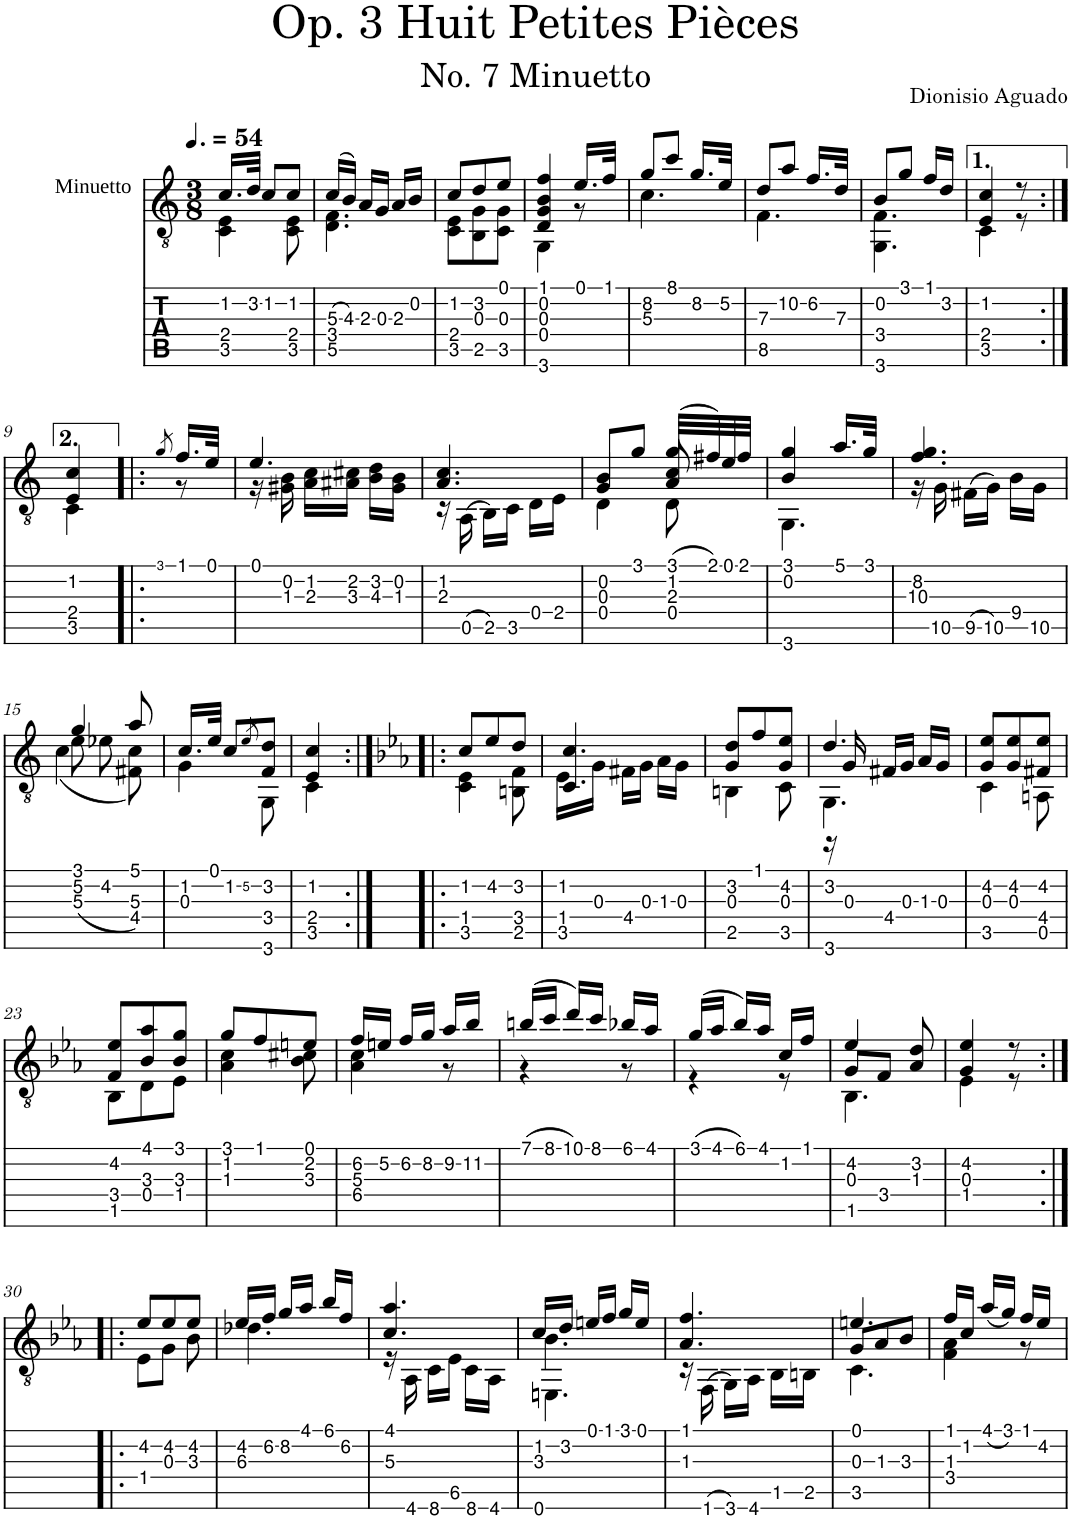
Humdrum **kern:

**kern	**kern
*part1	*part1
*staff2	*staff1
*I"Classical Guitar	*
*I'Guit.	*
*stria6	*
*	*clefGv2
*k[]	*k[]
*C:	*C:
*M3/8	*M3/8
*MM81	*MM81
=1	=1
*^	*^
16.cLL	4C 4E	16.c/LL	4C\ 4E\
32dJk	.	32d/JJk	.
8c	.	8c/L	.
8cJ	8C 8E	8c/J	8C\ 8E\
=2	=2	=2	=2
16cLL	4.D 4.F	(16c/LL	4.D\ 4.F\
16B	.	16B/JJ)	.
16A	.	16A/LL	.
16G	.	16G/JJ	.
16A	.	16A/LL	.
16BJJ	.	16B/JJ	.
=3	=3	=3	=3
8cL	8C\ 8E\L	8c/L	8C\ 8E\L
8d	8BB\ 8G\	8d/	8BB\ 8G\
8eJ	8C\ 8G\J	8e/J	8C\ 8G\J
=4	=4	=4	=4
4D 4G 4B 4f	4GG	4D/ 4G/ 4B/ 4f/	4GG\
16.eLL	8r	16.e/LL	8r
32fJJk	.	32f/JJk	.
=5	=5	=5	=5
8gL	4.c	8g/L	4.c\
8cc	.	8cc/J	.
16.gL	.	16.g/LL	.
32eJJk	.	32e/JJk	.
=6	=6	=6	=6
8dL	4.F	8d/L	4.F\
8a	.	8a/J	.
16.fL	.	16.f/LL	.
32dJJk	.	32d/JJk	.
=7	=7	=7	=7
8BL	4.GG 4.F	8B/L	4.GG\ 4.F\
8g	.	8g/J	.
16fL	.	16f/LL	.
16dJJ	.	16d/JJ	.
=8	=8	=8	=8
4E 4c	4C	4E/ 4c/	4C\
8r	8r	8r	8r
!!LO:LB:g=z	!!
=9:|!	=9:|!	=9:|!	=9:|!
4E 4c	4C	4E/ 4c/	4C\
=9X1!|:	=9X1!|:	=9X1!|:	=9X1!|:
qg	.	8qg/	.
16.fLL	8r	16.f/LL	8r
32eJJk	.	32e/JJk	.
=10	=10	=10	=10
4.e	16r	4.e/	16r
.	16G#X\ 16B\LL	.	16G#X\ 16B\
.	16A\ 16c\	.	16A\ 16c\LL
.	16A#X\ 16c#X\	.	16A#X\ 16c#X\JJ
.	16B\ 16d\	.	16B\ 16d\LL
.	16G#\ 16B\JJ	.	16G#\ 16B\JJ
=11	=11	=11	=11
4.A 4.c	16r	4.A/ 4.c/	16r
.	16AALL	.	(>16AA\
.	16BB	.	16BB\LL)
.	16C	.	16C\JJ
.	16D	.	16D\LL
.	16EJJ	.	16E\JJ
=12	=12	=12	=12
*	*^	*	*^
8BL	4D	4G	8B/L	4D\	4G/
8g	.	.	8g/J	.	.
32gLL	8D	8A 8c	(32g/LLL	8D\	8A/ 8c/
32f#X	.	.	32f#X/)	.	.
32e	.	.	32e/	.	.
32f#JJJ	.	.	32f#/JJJ	.	.
*	*v	*v	*	*	*
*	*	*	*v	*v
=13	=13	=13	=13
4B 4g	4.GG	4B/ 4g/	4.GG\
16.aLL	.	16.a/LL	.
32gJJk	.	32g/JJk	.
=14	=14	=14	=14
4.f 4.g	16r	4.f/ 4.g/	16r
.	16GLL	.	16G\
.	16F#X	.	(>16F#X\LL
.	16G	.	16G\JJ)
.	16B	.	16B\LL
.	16GJJ	.	16G\JJ
!!LO:LB:g=z
=15	=15	=15	=15
*	*^	*	*^
4g	8eL	4c	4g/	8e\	(4c\
.	8e-XJ	.	.	8e-X\	.
8a	8r	8F#X 8c	8a/	8ryy	8F#X\ 8c\)
*	*v	*v	*	*	*
*	*	*	*v	*v
=16	=16	=16	=16
16.cLL	4G	16.c/LL	4G\
32eJk	.	32e/JJk	.
8c	.	8c/L	.
qe	.	8qe/	.
8F\ 8d\J	8GG	8F/ 8d/J	8GG\
=17	=17	=17	=17
4E 4c	4C	4E/ 4c/	4C\
=18:|!|:	=18:|!|:	=18:|!|:	=18:|!|:
*k[b-e-a-]	*	*k[b-e-a-]	*
*c:	*	*c:	*
8cL	4C 4E-	8c/L	4C\ 4E-\
8e-	.	8e-/	.
8dJ	8BBn 8F	8d/J	8BBn\ 8F\
=19	=19	=19	=19
*	*^	*	*^
4.c	16E-LL	4.C	4.c/	16E-\LL	4.C/
.	16G	.	.	16G\JJ	.
.	16F#X	.	.	16F#X\LL	.
.	16G	.	.	16G\JJ	.
.	16A-	.	.	16A-\LL	.
.	16GJJ	.	.	16G\JJ	.
*	*v	*v	*	*	*
*	*	*	*v	*v
=20	=20	=20	=20
8G\ 8d\L	4BBn	8G/ 8d/L	4BBn\
8f	.	8f/	.
8G\ 8e-\J	8C	8G/ 8e-/J	8C\
=21	=21	=21	=21
*	*^	*	*^
4.d	4.GG	16r	4.d/	4.GG\	16r
.	.	16GLL	.	.	16G/
.	.	16F#X	.	.	16F#X/LL
.	.	16G	.	.	16G/JJ
.	.	16A-	.	.	16A-/LL
.	.	16GJJ	.	.	16G/JJ
*	*v	*v	*	*	*
*	*	*	*v	*v
=22	=22	=22	=22
8G\ 8e-\L	4C	8G/ 8e-/L	4C\
8G\ 8e-\	.	8G/ 8e-/	.
8F#X\ 8e-\J	8AAn	8F#X/ 8e-/J	8AAn\
!!LO:LB:g=z	!!
=23	=23	=23	=23
8F\ 8e-\L	8BB-L	8F/ 8e-/L	8BB-\L
8B-\ 8a-\	8D	8B-/ 8a-/	8D\
8B-\ 8g\J	8E-J	8B-/ 8g/J	8E-\J
=24	=24	=24	=24
8gL	4A- 4c	8g/L	4A-\ 4c\
8f	.	8f/	.
8enJ	8B- 8c#	8en/J	8B-\ 8c#X\
=25	=25	=25	=25
16fLL	4A- 4c	16f/LL	4A-\ 4c\
16en	.	16en/JJ	.
16f	.	16f/LL	.
16g	.	16g/JJ	.
16a-	8r	16a-/LL	8r
16b-JJ	.	16b-/JJ	.
=26	=26	=26	=26
16bnLL	4r	(16bn/LL	4r
16cc	.	16cc/JJ	.
16dd	.	16dd/LL)	.
16cc	.	16cc/JJ	.
16b-X	8r	16b-X/LL	8r
16a-JJ	.	16a-/JJ	.
=27	=27	=27	=27
16gLL	4r	(16g/LL	4r
16a-	.	16a-/JJ	.
16b-	.	16b-/LL)	.
16a-	.	16a-/JJ	.
16c	8r	16c/LL	8r
16fJJ	.	16f/JJ	.
=28	=28	=28	=28
*	*^	*	*^
4e-	4.BB-	8GL	4e-/	4.BB-\	8G/L
.	.	8FJ	.	.	8F/J
8A- 8d	.	8r	8A-/ 8d/	.	8ryy
*	*v	*v	*	*	*
*	*	*	*v	*v
=29	=29	=29	=29
4G 4e-	4E-	4G/ 4e-/	4E-\
8r	8r	8r	8r
!!LO:LB:g=z	!!
=30:|!|:	=30:|!|:	=30:|!|:	=30:|!|:
8e-L	8E-L	8e-/L	8E-\L
8e-	8G	8e-/	8G\J
8e-J	8B-J	8e-/J	8B-\
=31	=31	=31	=31
4.d-X	16e-LL	4.d-X\	16e-/LL
.	16f	.	16f/JJ
.	16g	.	16g/LL
.	16a-	.	16a-/JJ
.	16b-	.	16b-/LL
.	16fJJ	.	16f/JJ
=32	=32	=32	=32
4.c 4.a-	16r	4.c/ 4.a-/	16r
.	16AA-LL	.	16AA-\
.	16C	.	16C\LL
.	16E-	.	16E-\JJ
.	16C	.	16C\LL
.	16AA-JJ	.	16AA-\JJ
=33	=33	=33	=33
*	*^	*	*^
4.B-	4.EEn	16cLL	4.B-\	4.EEn\	16c/LL
.	.	16d	.	.	16d/JJ
.	.	16en	.	.	16en/LL
.	.	16f	.	.	16f/JJ
.	.	16g	.	.	16g/LL
.	.	16eJJ	.	.	16e/JJ
*	*v	*v	*	*	*
*	*	*	*v	*v
=34	=34	=34	=34
4.A- 4.f	16r	4.A-/ 4.f/	16r
.	16FFLL	.	(>16FF\
.	16GG	.	16GG\LL)
.	16AA-	.	16AA-\JJ
.	16BB-	.	16BB-\LL
.	16BBnJJ	.	16BBn\JJ
=35	=35	=35	=35
*	*^	*	*^
4.en	4.C	8GL	4.en/	4.C\	8G/L
.	.	8A-	.	.	8A-/
.	.	8B-J	.	.	8B-/J
*	*v	*v	*	*	*
*	*	*	*v	*v
=36	=36	=36	=36
16fLL	4F 4A-	16f/LL	4F\ 4A-\
16c	.	16c/JJ	.
16a-	.	(<16a-/LL	.
16g	.	16g/JJ)	.
16f	8r	16f/LL	8r
16e-JJ	.	16e-/JJ	.
*v	*v	*	*
*	*v	*v
=	=
*-	*-
